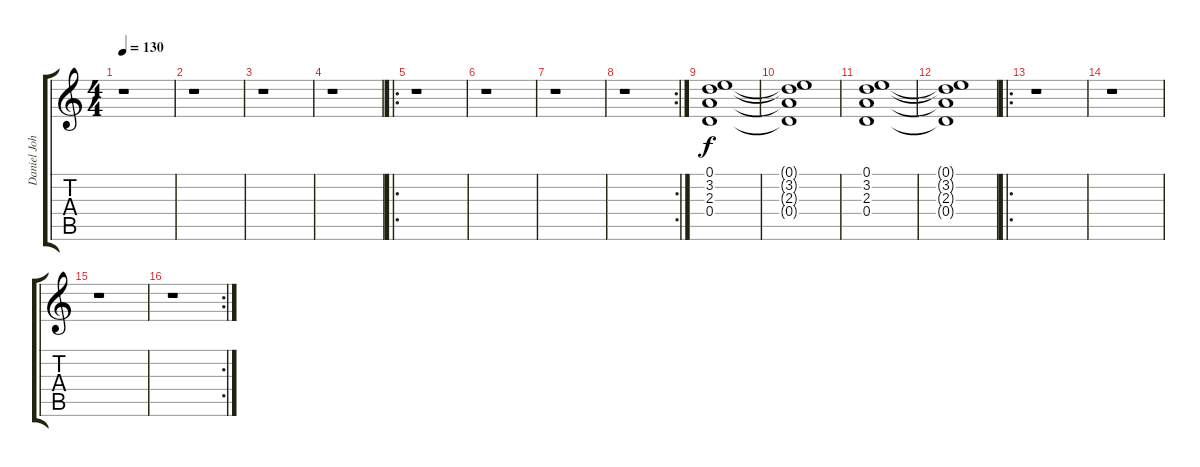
\track ("Daniel Johns 3 (Gtr)" "Daniel Joh") {instrument electricguitarclean}
\staff {score tabs}
\tuning (E4 B3 G3 D3 A2 D2) {hide}
\ts (4 4)
\tempo 130
\clef g2
\ks c
r.1{dy f instrument electricguitarclean} |
r.1 |
r.1 |
r.1 |
\ro
r.1 |
r.1 |
r.1 |
\rc 2
r.1 |
(0.1 3.2 2.3 0.4).1 |
(0.1{t} 3.2{t} 2.3{t} 0.4{t}).1 |
(0.1 3.2 2.3 0.4).1 |
(0.1{t} 3.2{t} 2.3{t} 0.4{t}).1 |
\ro
r.1 |
r.1 |
r.1 |
\rc 2
r.1
